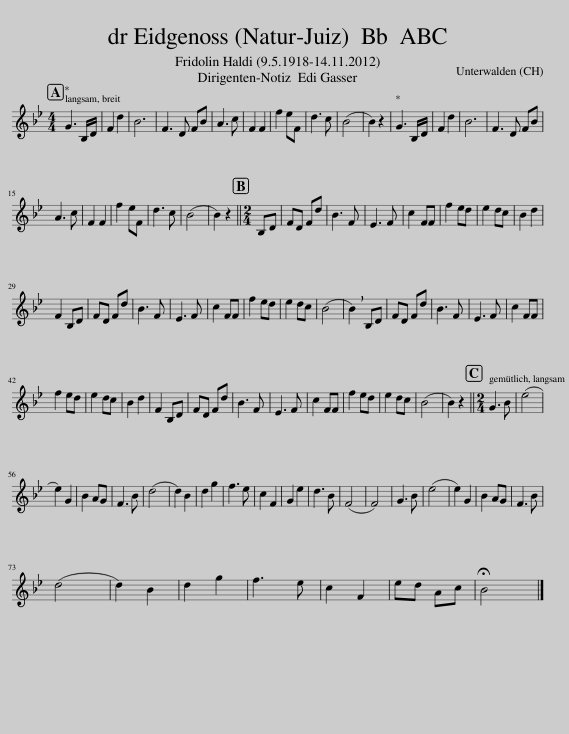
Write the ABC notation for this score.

X:1
L:1/8
M:4/4
I:linebreak $
K:Bb
V:1 treble
V:1
 G3 B,/D/ | F2 d2 | B6 | F3 D FB | A3 c | %5
 F2 F2 | f2 eF | d3 c | (B4 | B2) z2 | %10
 G3 B,/D/ | F2 d2 | B6 | F3 D FB |$ A3 c | %15
 F2 F2 | f2 eF | d3 c | (B4 | B2) z2 || %20
[M:2/4] B,D | FD Fd | B3 F | E3 F | c2 FF | %25
 f2 ed | e2 dc | B2 d2 |$ F2 B,D | FD Fd | %30
 B3 F | E3 F | c2 FF | f2 ed | e2 dc | %35
 (B4 | !breath!B2) B,D | FD Fd | B3 F | E3 F | %40
 c2 FF |$ f2 ed | e2 dc | B2 d2 | F2 B,D | %45
 FD Fd | B3 F | E3 F | c2 FF | f2 ed | %50
 e2 dc | (B4 | B2) z2 ||[M:2/4] G3 B | (e4 |$ %55
 e2) G2 | B2 AG | F3 B | (d4 | d2) B2 | %60
 d2 g2 | f3 e | c2 F2 | G2 e2 | d3 B | %65
 (F4 | F4) | G3 B | (e4 | e2) G2 | %70
 B2 AG | F3 B |$ (d4 | d2) B2 | d2 g2 | %75
 f3 e | c2 F2 | ed Ac | !fermata!B4 |] %79
